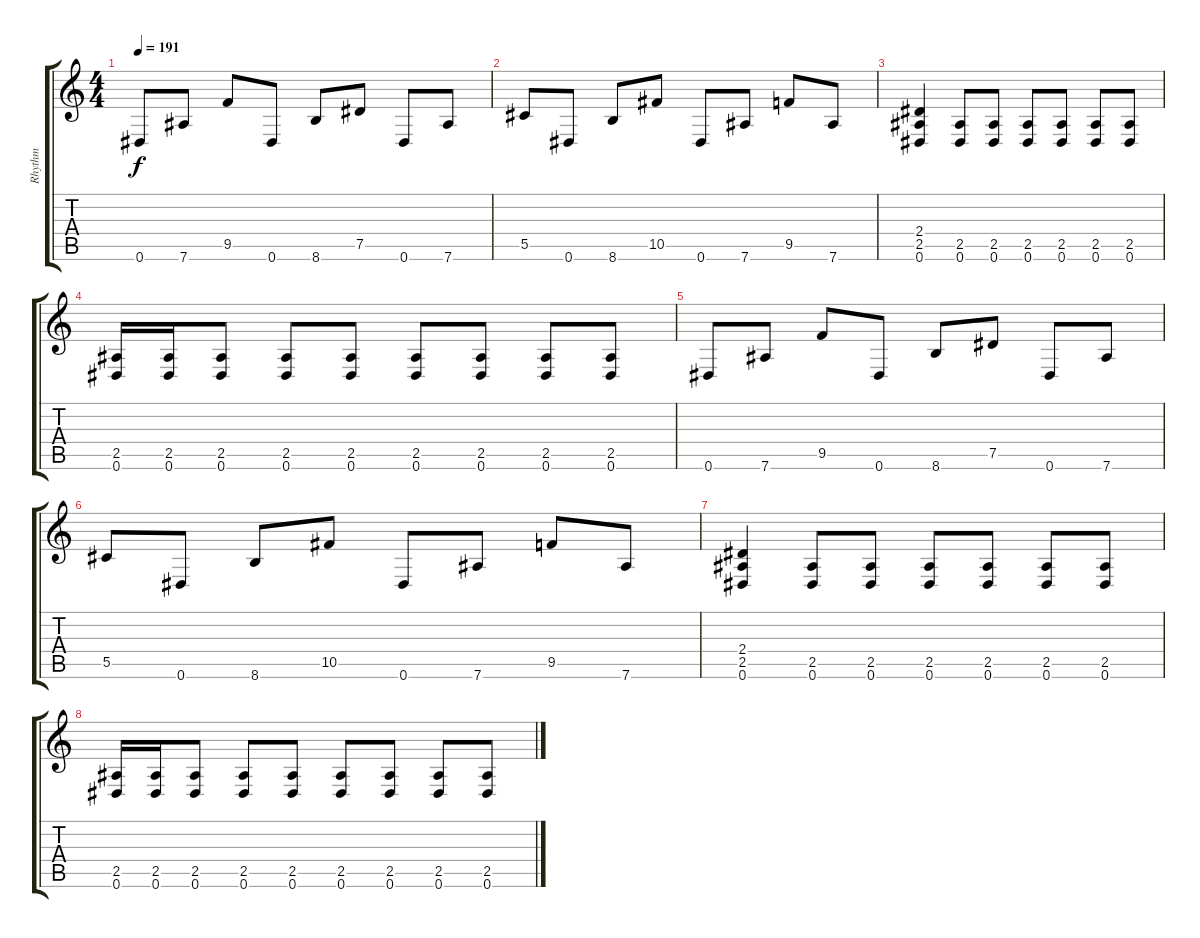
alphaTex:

\track ("Rhythm" "Rhythm") {instrument overdrivenguitar}
\staff {score tabs}
\tuning (Eb4 Bb3 Gb3 Db3 Ab2 Eb2) {hide}
\ts (4 4)
\tempo 191
\clef g2
\ks c
0.6.8{dy f} 7.6.8 9.5.8 0.6.8 8.6.8 7.5.8 0.6.8 7.6.8 |
5.5.8 0.6.8 8.6.8 10.5.8 0.6.8 7.6.8 9.5.8 7.6.8 |
(2.4 2.5 0.6).4 (2.5 0.6).8 (2.5 0.6).8 (2.5 0.6).8 (2.5 0.6).8 (2.5 0.6).8 (2.5 0.6).8 |
(2.5 0.6).16 (2.5 0.6).16 (2.5 0.6).8 (2.5 0.6).8 (2.5 0.6).8 (2.5 0.6).8 (2.5 0.6).8 (2.5 0.6).8 (2.5 0.6).8 |
0.6.8 7.6.8 9.5.8 0.6.8 8.6.8 7.5.8 0.6.8 7.6.8 |
5.5.8 0.6.8 8.6.8 10.5.8 0.6.8 7.6.8 9.5.8 7.6.8 |
(2.4 2.5 0.6).4 (2.5 0.6).8 (2.5 0.6).8 (2.5 0.6).8 (2.5 0.6).8 (2.5 0.6).8 (2.5 0.6).8 |
(2.5 0.6).16 (2.5 0.6).16 (2.5 0.6).8 (2.5 0.6).8 (2.5 0.6).8 (2.5 0.6).8 (2.5 0.6).8 (2.5 0.6).8 (2.5 0.6).8
